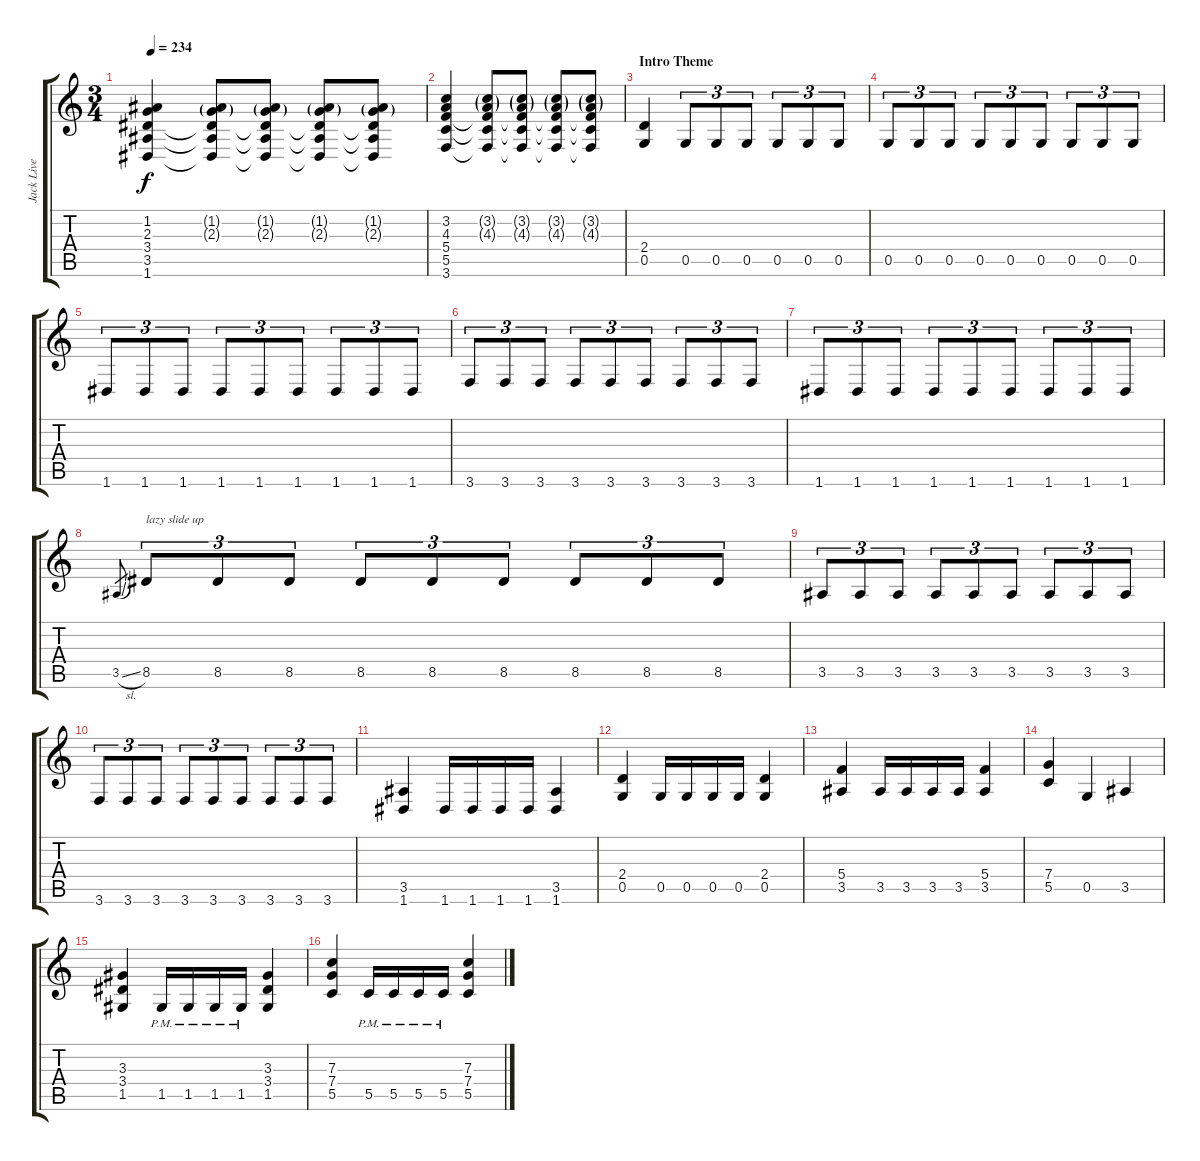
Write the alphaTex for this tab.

\track ("Jack Live" "Jack Live") {instrument distortionguitar}
\staff {score tabs}
\tuning (D4 A3 F3 C3 G2 D2) {hide}
\ts (3 4)
\tempo 234
\clef g2
\ks c
(1.2 2.3 3.4 3.5 1.6).4{dy f} (1.2{g} 2.3{g} 3.4{t} 3.5{t} 1.6{t}).8 (1.2{g} 2.3{g} 3.4{t} 3.5{t} 1.6{t}).8 (1.2{g} 2.3{g} 3.4{t} 3.5{t} 1.6{t}).8 (1.2{g} 2.3{g} 3.4{t} 3.5{t} 1.6{t}).8 |
(3.2 4.3 5.4 5.5 3.6).4 (3.2{g} 4.3{g} 5.4{t} 5.5{t} 3.6{t}).8 (3.2{g} 4.3{g} 5.4{t} 5.5{t} 3.6{t}).8 (3.2{g} 4.3{g} 5.4{t} 5.5{t} 3.6{t}).8 (3.2{g} 4.3{g} 5.4{t} 5.5{t} 3.6{t}).8 |
\section ("" "Intro Theme")
(2.4 0.5).4 0.5.8{tu (3 2)} 0.5.8{tu (3 2)} 0.5.8{tu (3 2)} 0.5.8{tu (3 2)} 0.5.8{tu (3 2)} 0.5.8{tu (3 2)} |
0.5.8{tu (3 2)} 0.5.8{tu (3 2)} 0.5.8{tu (3 2)} 0.5.8{tu (3 2)} 0.5.8{tu (3 2)} 0.5.8{tu (3 2)} 0.5.8{tu (3 2)} 0.5.8{tu (3 2)} 0.5.8{tu (3 2)} |
1.6.8{tu (3 2)} 1.6.8{tu (3 2)} 1.6.8{tu (3 2)} 1.6.8{tu (3 2)} 1.6.8{tu (3 2)} 1.6.8{tu (3 2)} 1.6.8{tu (3 2)} 1.6.8{tu (3 2)} 1.6.8{tu (3 2)} |
3.6.8{tu (3 2)} 3.6.8{tu (3 2)} 3.6.8{tu (3 2)} 3.6.8{tu (3 2)} 3.6.8{tu (3 2)} 3.6.8{tu (3 2)} 3.6.8{tu (3 2)} 3.6.8{tu (3 2)} 3.6.8{tu (3 2)} |
1.6.8{tu (3 2)} 1.6.8{tu (3 2)} 1.6.8{tu (3 2)} 1.6.8{tu (3 2)} 1.6.8{tu (3 2)} 1.6.8{tu (3 2)} 1.6.8{tu (3 2)} 1.6.8{tu (3 2)} 1.6.8{tu (3 2)} |
3.5{sl}.8{gr} 8.5.8{tu (3 2) txt "lazy slide up"} 8.5.8{tu (3 2)} 8.5.8{tu (3 2)} 8.5.8{tu (3 2)} 8.5.8{tu (3 2)} 8.5.8{tu (3 2)} 8.5.8{tu (3 2)} 8.5.8{tu (3 2)} 8.5.8{tu (3 2)} |
3.5.8{tu (3 2)} 3.5.8{tu (3 2)} 3.5.8{tu (3 2)} 3.5.8{tu (3 2)} 3.5.8{tu (3 2)} 3.5.8{tu (3 2)} 3.5.8{tu (3 2)} 3.5.8{tu (3 2)} 3.5.8{tu (3 2)} |
3.6.8{tu (3 2)} 3.6.8{tu (3 2)} 3.6.8{tu (3 2)} 3.6.8{tu (3 2)} 3.6.8{tu (3 2)} 3.6.8{tu (3 2)} 3.6.8{tu (3 2)} 3.6.8{tu (3 2)} 3.6.8{tu (3 2)} |
(3.5 1.6).4 1.6.16 1.6.16 1.6.16 1.6.16 (3.5 1.6).4 |
(2.4 0.5).4 0.5.16 0.5.16 0.5.16 0.5.16 (2.4 0.5).4 |
(5.4 3.5).4 3.5.16 3.5.16 3.5.16 3.5.16 (5.4 3.5).4 |
(7.4 5.5).4 0.5.4 3.5.4 |
(3.3 3.4 1.5).4 1.5{pm}.16 1.5{pm}.16 1.5{pm}.16 1.5{pm}.16 (3.3 3.4 1.5).4 |
(7.3 7.4 5.5).4 5.5{pm}.16 5.5{pm}.16 5.5{pm}.16 5.5{pm}.16 (7.3 7.4 5.5).4
